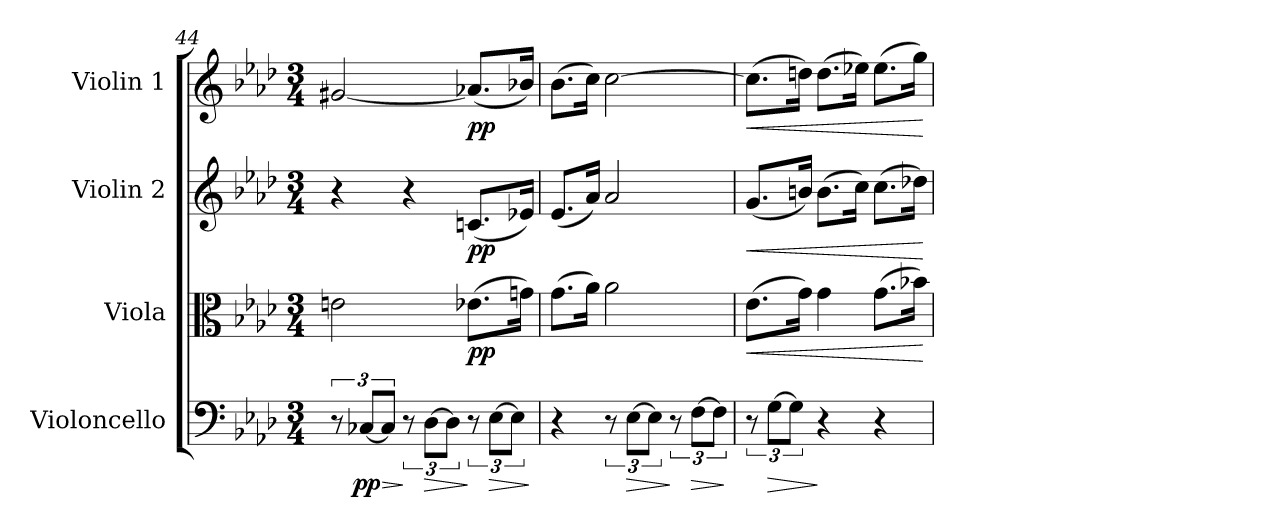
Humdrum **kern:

**kern	**dynam	**kern	**dynam	**kern	**dynam	**kern	**dynam
*part4	*part4	*part3	*part3	*part2	*part2	*part1	*part1
*staff4	*staff4	*staff3	*staff3	*staff2	*staff2	*staff1	*staff1
*I"Violoncello	*	*I"Viola	*	*I"Violin 2	*	*I"Violin 1	*
*I'Vc	*	*I'Vla	*	*I'Vln	*	*I'Vln	*
*clefF4	*	*clefC3	*	*clefG2	*	*clefG2	*
*k[b-e-a-d-]	*	*k[b-e-a-d-]	*	*k[b-e-a-d-]	*	*k[b-e-a-d-]	*
*M3/4	*	*M3/4	*	*M3/4	*	*M3/4	*
=44	=44	=44	=44	=44	=44	=44	=44
12r	.	2en\	.	4r	.	[2g#X/	.
!	!LO:HP:b	!	!	!	!	!	!
!	!LO:DY:n=1:b	!	!	!	!	!	!
[12C-X/L	> pp	.	.	.	.	.	.
12C-/J]	.	.	.	.	.	.	.
12r	]	.	.	4r	.	.	.
!	!LO:HP:b	!	!	!	!	!	!
[12D-\L	>	.	.	.	.	.	.
12D-\J]	.	.	.	.	.	.	.
!	!	!	!LO:DY:b	!	!LO:DY:b	!	!LO:DY:b
12r	]	(8.e-X\L	pp	(8.cn/L	pp	(8.a-X/L]	pp
!	!LO:HP:b	!	!	!	!	!	!
[12E-\L	>	.	.	.	.	.	.
12E-\J]	.	.	.	.	.	.	.
.	.	16gn\Jk)	.	16e-X/Jk)	.	16b-X/Jk)	.
.	]	.	.	.	.	.	.
=45	=45	=45	=45	=45	=45	=45	=45
4r	.	(8.g\L	.	(8.e-/L	.	(8.b-\L	.
.	.	16a-\Jk)	.	16a-/Jk)	.	16cc\Jk)	.
12r	.	2a-\	.	2a-/	.	[2cc\	.
!	!LO:HP:b	!	!	!	!	!	!
[12E-\L	>	.	.	.	.	.	.
12E-\J]	.	.	.	.	.	.	.
12r	]	.	.	.	.	.	.
!	!LO:HP:b	!	!	!	!	!	!
[12F\L	>	.	.	.	.	.	.
12F\J]	.	.	.	.	.	.	.
.	]	.	.	.	.	.	.
=46	=46	=46	=46	=46	=46	=46	=46
!	!	!	!LO:HP:b	!	!LO:HP:b	!	!LO:HP:b
12r	.	(8.e-\L	<	(8.g/L	<	(8.cc\L]	<
!	!LO:HP:b	!	!	!	!	!	!
[12G\L	>	.	.	.	.	.	.
12G\J]	.	.	.	.	.	.	.
.	.	16g\Jk)	.	16bn/Jk)	.	16ddn\Jk)	.
4r	]	4g\	.	(8.b\L	.	(8.dd\L	.
.	.	.	.	16cc\Jk)	.	16ee-X\Jk)	.
4r	.	(8.g\L	.	(8.cc\L	.	(8.ee-\L	.
.	.	16b-X\Jk)	.	16dd-X\Jk)	.	16gg\Jk)	.
.	.	.	[	.	[	.	[
=	=	=	=	=	=	=	=
*-	*-	*-	*-	*-	*-	*-	*-
